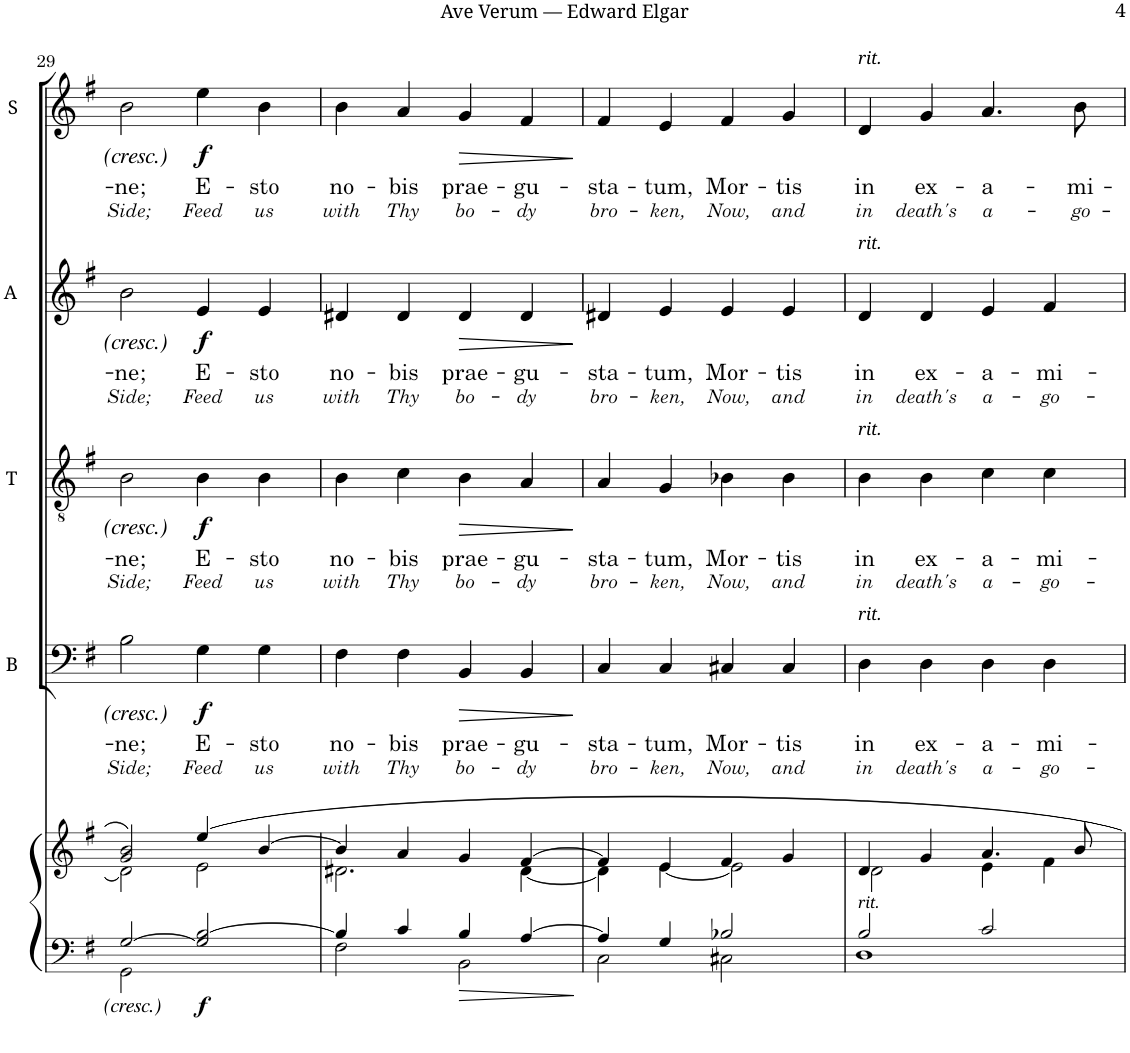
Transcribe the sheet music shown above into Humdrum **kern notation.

**kern	**kern	**dynam	**kern	**text	**text	**dynam	**kern	**text	**text	**dynam	**kern	**text	**text	**dynam	**kern	**text	**text	**dynam
*part5	*part5	*part5	*part4	*part4	*part4	*part4	*part3	*part3	*part3	*part3	*part2	*part2	*part2	*part2	*part1	*part1	*part1	*part1
*staff6	*staff5	*staff5/6	*staff4	*staff4	*staff4	*staff4	*staff3	*staff3	*staff3	*staff3	*staff2	*staff2	*staff2	*staff2	*staff1	*staff1	*staff1	*staff1
*I"Organ	*	*	*I"B	*	*	*	*I"T	*	*	*	*I"A	*	*	*	*I"S	*	*	*
*	*	*	*I'B	*	*	*	*I'T	*	*	*	*I'A	*	*	*	*I'S	*	*	*
!!LO:PB:g=z
*clefF4	*clefG2	*	*clefF4	*	*	*	*clefGv2	*	*	*	*clefG2	*	*	*	*clefG2	*	*	*
*	*	*	*	*	*	*	*	*	*	*	*Trd1c2	*	*	*	*Trd1c2	*	*	*
*k[f#]	*k[f#]	*	*k[f#]	*	*	*	*k[f#]	*	*	*	*k[f#]	*	*	*	*k[f#]	*	*	*
*M4/4	*M4/4	*	*M4/4	*	*	*	*M4/4	*	*	*	*M4/4	*	*	*	*M4/4	*	*	*
=29	=29	=29	=29	=29	=29	=29	=29	=29	=29	=29	=29	=29	=29	=29	=29	=29	=29	=29
*^	*^	*	*	*	*	*	*	*	*	*	*	*	*	*	*	*	*	*
!	!	!	!	!	!	!LO:LY:b	!LO:LY:b	!	!	!LO:LY:b	!LO:LY:b	!	!	!LO:LY:b	!LO:LY:b	!	!	!LO:LY:b	!LO:LY:b	!
[2G/	2GG\	2g/ 2b/	2d\]	.	2B\	ne;	Side;	.	2B\	ne;	Side;	.	2b\	ne;	Side;	.	2b\	ne;	Side;	.
!	!	!	!	!LO:DY:b=2	!	!LO:LY:b	!LO:LY:b	!LO:DY:b	!	!LO:LY:b	!LO:LY:b	!LO:DY:b	!	!LO:LY:b	!LO:LY:b	!LO:DY:b	!	!LO:LY:b	!LO:LY:b	!LO:DY:b
2G/] [2B/	2ryy	4ee/	2e\	f	4G\	E-	Feed	f	4B\	E-	Feed	f	4e/	E-	Feed	f	4ee\	E-	Feed	f
!	!	!	!	!	!	!LO:LY:b	!LO:LY:b	!	!	!LO:LY:b	!LO:LY:b	!	!	!LO:LY:b	!LO:LY:b	!	!	!LO:LY:b	!LO:LY:b	!
.	.	[4b/	.	.	4G\	sto	us	.	4B\	sto	us	.	4e/	sto	us	.	4b\	sto	us	.
=30	=30	=30	=30	=30	=30	=30	=30	=30	=30	=30	=30	=30	=30	=30	=30	=30	=30	=30	=30	=30
!	!	!	!	!	!	!LO:LY:b	!LO:LY:b	!	!	!LO:LY:b	!LO:LY:b	!	!	!LO:LY:b	!LO:LY:b	!	!	!LO:LY:b	!LO:LY:b	!
4B/]	2F#\	4b/]	2.d#X\	.	4F#\	no-	with	.	4B\	no-	with	.	4d#X/	no-	with	.	4b\	no-	with	.
!	!	!	!	!	!	!LO:LY:b	!LO:LY:b	!	!	!LO:LY:b	!LO:LY:b	!	!	!LO:LY:b	!LO:LY:b	!	!	!LO:LY:b	!LO:LY:b	!
4c/	.	4a/	.	.	4F#\	bis	Thy	.	4c\	bis	Thy	.	4d#/	bis	Thy	.	4a/	bis	Thy	.
!	!	!	!	!	!	!LO:LY:b	!LO:LY:b	!LO:HP:b	!	!LO:LY:b	!LO:LY:b	!LO:HP:b	!	!LO:LY:b	!LO:LY:b	!LO:HP:b	!	!LO:LY:b	!LO:LY:b	!LO:HP:b
4B/	2BB\	4g/	.	.	4BB/	prae-	bo-	>	4B\	prae-	bo-	>	4d#/	prae-	bo-	>	4g/	prae-	bo-	>
!	!	!	!	!	!	!LO:LY:b	!LO:LY:b	!	!	!LO:LY:b	!LO:LY:b	!	!	!LO:LY:b	!LO:LY:b	!	!	!LO:LY:b	!LO:LY:b	!
[4A/	.	[4f#/	[4d#\	.	4BB/	gu-	dy	.	4A/	gu-	dy	.	4d#/	gu-	dy	.	4f#/	gu-	dy	.
*v	*v	*	*	*	*	*	*	*	*	*	*	*	*	*	*	*	*	*	*	*
*	*v	*v	*	*	*	*	*	*	*	*	*	*	*	*	*	*	*	*	*
.	.	.	.	.	.	]	.	.	.	]	.	.	.	]	.	.	.	]
=31	=31	=31	=31	=31	=31	=31	=31	=31	=31	=31	=31	=31	=31	=31	=31	=31	=31	=31
*^	*^	*	*	*	*	*	*	*	*	*	*	*	*	*	*	*	*	*
!	!	!	!	!	!	!LO:LY:b	!LO:LY:b	!	!	!LO:LY:b	!LO:LY:b	!	!	!LO:LY:b	!LO:LY:b	!	!	!LO:LY:b	!LO:LY:b	!
4A/]	2C\	4f#/]	4d#\]	.	4C/	sta-	bro-	.	4A/	sta-	bro-	.	4d#X/	sta-	bro-	.	4f#/	sta-	bro-	.
!	!	!	!	!	!	!LO:LY:b	!LO:LY:b	!	!	!LO:LY:b	!LO:LY:b	!	!	!LO:LY:b	!LO:LY:b	!	!	!LO:LY:b	!LO:LY:b	!
4G/	.	4e/	[4e\	.	4C/	tum,	ken,	.	4G/	tum,	ken,	.	4e/	tum,	ken,	.	4e/	tum,	ken,	.
!	!	!	!	!	!	!LO:LY:b	!LO:LY:b	!	!	!LO:LY:b	!LO:LY:b	!	!	!LO:LY:b	!LO:LY:b	!	!	!LO:LY:b	!LO:LY:b	!
2B-X/	2C#X\	4f#/	2e\]	.	4C#X/	Mor-	Now,	.	4B-X\	Mor-	Now,	.	4e/	Mor-	Now,	.	4f#/	Mor-	Now,	.
!	!	!	!	!	!	!LO:LY:b	!LO:LY:b	!	!	!LO:LY:b	!LO:LY:b	!	!	!LO:LY:b	!LO:LY:b	!	!	!LO:LY:b	!LO:LY:b	!
.	.	4g/	.	.	4C#/	tis	and	.	4B-\	tis	and	.	4e/	tis	and	.	4g/	tis	and	.
=32	=32	=32	=32	=32	=32	=32	=32	=32	=32	=32	=32	=32	=32	=32	=32	=32	=32	=32	=32	=32
!	!	!	!	!	!	!	!	!	!	!	!	!	!	!	!	!	!LO:TX:a:i:t=rit.	!	!	!
!	!	!	!	!	!	!	!	!	!	!	!	!	!LO:TX:a:i:t=rit.	!	!	!	!	!	!	!
!	!	!	!	!	!	!	!	!	!LO:TX:a:i:t=rit.	!	!	!	!	!	!	!	!	!	!	!
!	!	!	!	!	!LO:TX:a:i:t=rit.	!	!	!	!	!	!	!	!	!	!	!	!	!	!	!
!LO:TX:a:i:t=rit.	!	!	!	!	!	!	!	!	!	!	!	!	!	!	!	!	!	!	!	!
!	!	!	!	!	!	!LO:LY:b	!LO:LY:b	!	!	!LO:LY:b	!LO:LY:b	!	!	!LO:LY:b	!LO:LY:b	!	!	!LO:LY:b	!LO:LY:b	!
2B/	1D	4d/	2d\	.	4D\	in	in	.	4B\	in	in	.	4d/	in	in	.	4d/	in	in	.
!	!	!	!	!	!	!LO:LY:b	!LO:LY:b	!	!	!LO:LY:b	!LO:LY:b	!	!	!LO:LY:b	!LO:LY:b	!	!	!LO:LY:b	!LO:LY:b	!
.	.	4g/	.	.	4D\	ex-	death's	.	4B\	ex-	death's	.	4d/	ex-	death's	.	4g/	ex-	death's	.
!	!	!	!	!	!	!LO:LY:b	!LO:LY:b	!	!	!LO:LY:b	!LO:LY:b	!	!	!LO:LY:b	!LO:LY:b	!	!	!LO:LY:b	!LO:LY:b	!
2c/	.	4.a/	4e\	.	4D\	a-	a-	.	4c\	a-	a-	.	4e/	a-	a-	.	4.a/	a-	a-	.
!	!	!	!	!	!	!LO:LY:b	!LO:LY:b	!	!	!LO:LY:b	!LO:LY:b	!	!	!LO:LY:b	!LO:LY:b	!	!	!	!	!
.	.	.	4f#\	.	4D\	mi-	go-	.	4c\	mi-	go-	.	4f#/	mi-	go-	.	.	.	.	.
!	!	!	!	!	!	!	!	!	!	!	!	!	!	!	!	!	!	!LO:LY:b	!LO:LY:b	!
.	.	8b/	.	.	.	.	.	.	.	.	.	.	.	.	.	.	8b\	mi-	go-	.
*v	*v	*	*	*	*	*	*	*	*	*	*	*	*	*	*	*	*	*	*	*
*	*v	*v	*	*	*	*	*	*	*	*	*	*	*	*	*	*	*	*	*
=	=	=	=	=	=	=	=	=	=	=	=	=	=	=	=	=	=	=
*-	*-	*-	*-	*-	*-	*-	*-	*-	*-	*-	*-	*-	*-	*-	*-	*-	*-	*-
